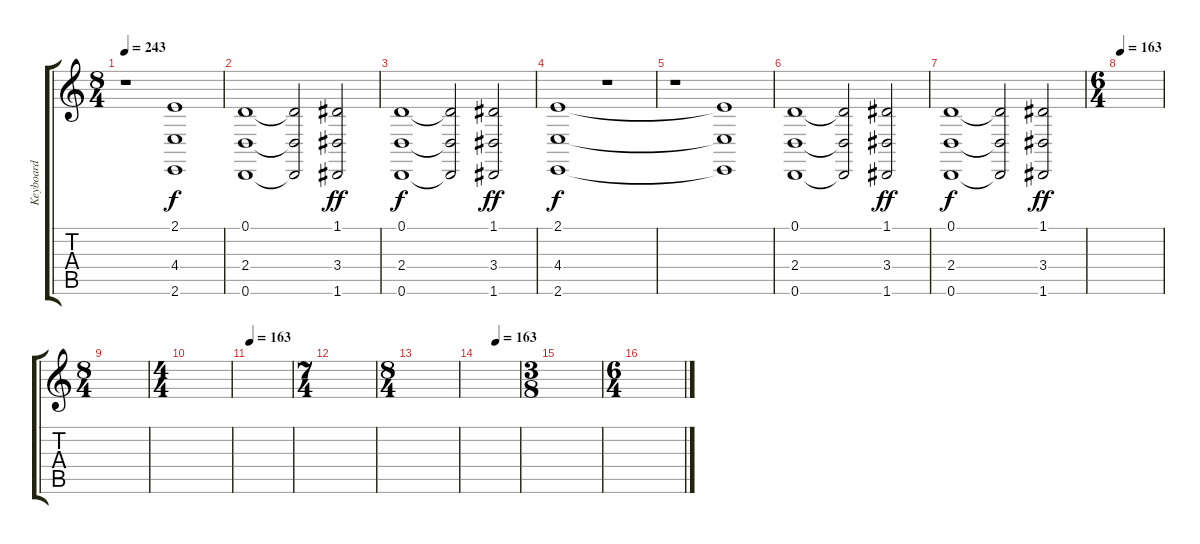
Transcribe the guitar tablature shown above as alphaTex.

\track ("Keyboard" "Keyboard") {instrument synthstrings1}
\staff {score tabs}
\tuning (D4 A3 F3 C3 G2 D2) {hide}
\ts (8 4)
\tempo 243
\clef g2
\ks c
r.1{dy f} (2.1{t} 4.4{t} 2.6{t}).1 |
(0.1 2.4 0.6).1 (0.1{t} 2.4{t} 0.6{t}).2 (1.1 3.4 1.6).2{dy ff} |
(0.1 2.4 0.6).1{dy f} (0.1{t} 2.4{t} 0.6{t}).2 (1.1 3.4 1.6).2{dy ff} |
(2.1 4.4 2.6).1{dy f} r.1 |
r.1 (2.1{t} 4.4{t} 2.6{t}).1 |
(0.1 2.4 0.6).1 (0.1{t} 2.4{t} 0.6{t}).2 (1.1 3.4 1.6).2{dy ff} |
(0.1 2.4 0.6).1{dy f} (0.1{t} 2.4{t} 0.6{t}).2 (1.1 3.4 1.6).2{dy ff} |
\ts (6 4)
\tempo 163
|
\ts (8 4)
|
\ts (4 4)
|
\tempo 163
|
\ts (7 4)
|
\ts (8 4)
|
\tempo (163 0.4375)
|
\ts (3 8)
|
\ts (6 4)
